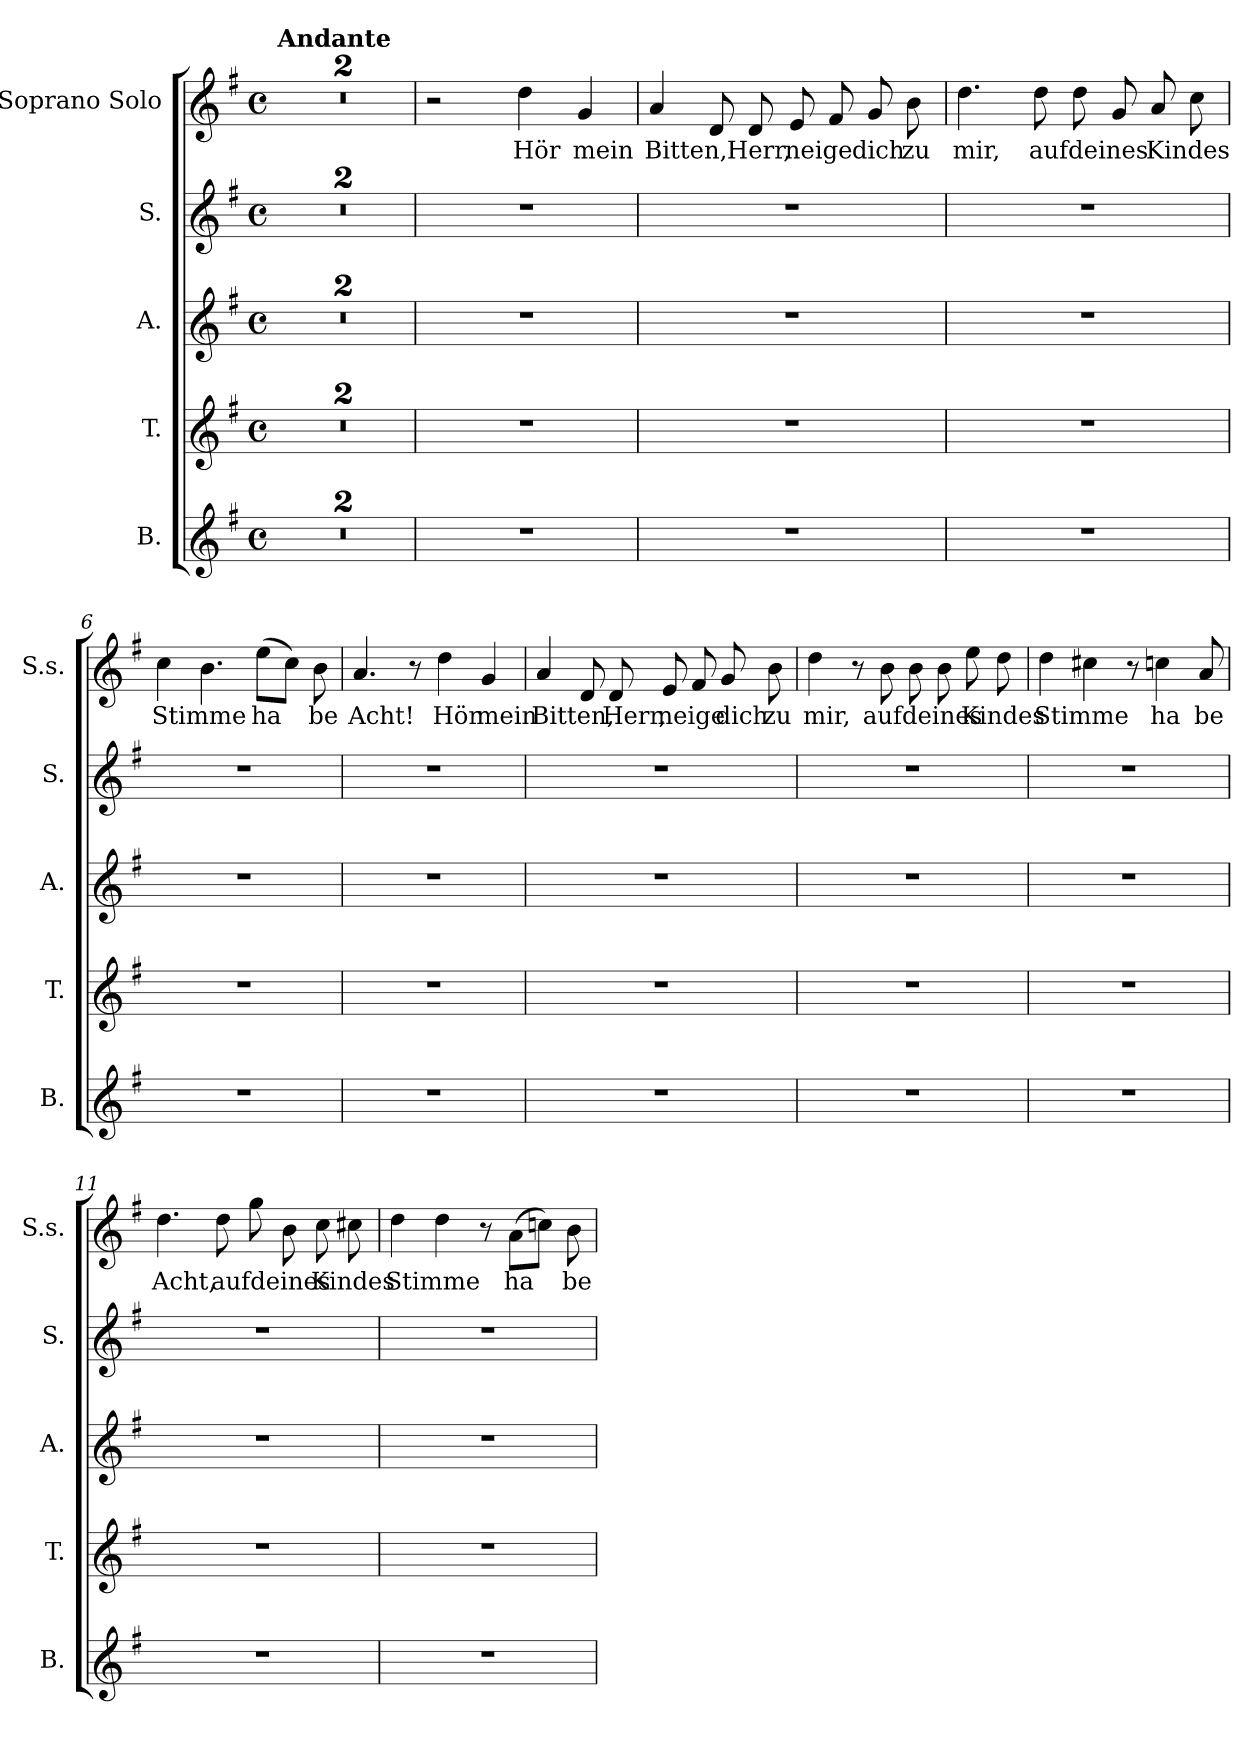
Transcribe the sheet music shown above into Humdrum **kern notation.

**kern	**kern	**kern	**kern	**kern	**text
*part5	*part4	*part3	*part2	*part1	*part1
*staff5	*staff4	*staff3	*staff2	*staff1	*staff1
*I"B.	*I"T.	*I"A.	*I"S.	*I"Soprano Solo	*
*I'B.	*I'T.	*I'A.	*I'S.	*I'S.s.	*
*clefG2	*clefG2	*clefG2	*clefG2	*clefG2	*
*k[f#]	*k[f#]	*k[f#]	*k[f#]	*k[f#]	*
*G:	*G:	*G:	*G:	*G:	*
*M4/4	*M4/4	*M4/4	*M4/4	*M4/4	*
*met(c)	*met(c)	*met(c)	*met(c)	*met(c)	*
=1	=1	=1	=1	=1	=1
!	!	!	!	!LO:TX:a:B:t=Andante	!
1r	1r	1r	1r	1r	.
=2	=2	=2	=2	=2	=2
1r	1r	1r	1r	1r	.
=3	=3	=3	=3	=3	=3
1r	1r	1r	1r	2r	.
!	!	!	!	!	!LO:LY:b
.	.	.	.	4dd\	Hör
!	!	!	!	!	!LO:LY:b
.	.	.	.	4g/	mein
=4	=4	=4	=4	=4	=4
!	!	!	!	!	!LO:LY:b
1r	1r	1r	1r	4a/	Bitten,
.	.	.	.	8d/	.
!	!	!	!	!	!LO:LY:b
.	.	.	.	8d/	Herr,
!	!	!	!	!	!LO:LY:b
.	.	.	.	8e/	neige
.	.	.	.	8f#/	.
!	!	!	!	!	!LO:LY:b
.	.	.	.	8g/	dich
!	!	!	!	!	!LO:LY:b
.	.	.	.	8b\	zu
=5	=5	=5	=5	=5	=5
!	!	!	!	!	!LO:LY:b
1r	1r	1r	1r	4.dd\	mir,
!	!	!	!	!	!LO:LY:b
.	.	.	.	8dd\	aufdeines
.	.	.	.	8dd\	.
.	.	.	.	8g/	.
!	!	!	!	!	!LO:LY:b
.	.	.	.	8a/	Kindes
.	.	.	.	8cc\	.
=6	=6	=6	=6	=6	=6
!	!	!	!	!	!LO:LY:b
1r	1r	1r	1r	4cc\	Stimme
.	.	.	.	4.b\	.
!	!	!	!	!	!LO:LY:b
.	.	.	.	(>8ee\L	ha
.	.	.	.	8cc\J)	.
!	!	!	!	!	!LO:LY:b
.	.	.	.	8b\	be
=7	=7	=7	=7	=7	=7
!	!	!	!	!	!LO:LY:b
1r	1r	1r	1r	4.a/	Acht!
.	.	.	.	8r	.
!	!	!	!	!	!LO:LY:b
.	.	.	.	4dd\	Hör
!	!	!	!	!	!LO:LY:b
.	.	.	.	4g/	mein
!!LO:LB:g=z
=8	=8	=8	=8	=8	=8
!	!	!	!	!	!LO:LY:b
1r	1r	1r	1r	4a/	Bitten,
.	.	.	.	8d/	.
!	!	!	!	!	!LO:LY:b
.	.	.	.	8d/	Herr,
!	!	!	!	!	!LO:LY:b
.	.	.	.	8e/	neige
.	.	.	.	8f#/	.
!	!	!	!	!	!LO:LY:b
.	.	.	.	8g/	dich
!	!	!	!	!	!LO:LY:b
.	.	.	.	8b\	zu
=9	=9	=9	=9	=9	=9
!	!	!	!	!	!LO:LY:b
1r	1r	1r	1r	4dd\	mir,
.	.	.	.	8r	.
!	!	!	!	!	!LO:LY:b
.	.	.	.	8b\	aufdeines
.	.	.	.	8b\	.
.	.	.	.	8b\	.
!	!	!	!	!	!LO:LY:b
.	.	.	.	8ee\	Kindes
.	.	.	.	8dd\	.
=10	=10	=10	=10	=10	=10
!	!	!	!	!	!LO:LY:b
1r	1r	1r	1r	4dd\	Stimme
.	.	.	.	4cc#X\	.
.	.	.	.	8r	.
!	!	!	!	!	!LO:LY:b
.	.	.	.	4ccn\	ha
!	!	!	!	!	!LO:LY:b
.	.	.	.	8a/	be
=11	=11	=11	=11	=11	=11
!	!	!	!	!	!LO:LY:b
1r	1r	1r	1r	4.dd\	Acht,
!	!	!	!	!	!LO:LY:b
.	.	.	.	8dd\	aufdeines
.	.	.	.	8gg\	.
.	.	.	.	8b\	.
!	!	!	!	!	!LO:LY:b
.	.	.	.	8cc\	Kindes
.	.	.	.	8cc#X\	.
=12	=12	=12	=12	=12	=12
!	!	!	!	!	!LO:LY:b
1r	1r	1r	1r	4dd\	Stimme
.	.	.	.	4dd\	.
.	.	.	.	8r	.
!	!	!	!	!	!LO:LY:b
.	.	.	.	(>8a\L	ha
.	.	.	.	8ccn\J)	.
!	!	!	!	!	!LO:LY:b
.	.	.	.	8b\	be
=	=	=	=	=	=
*-	*-	*-	*-	*-	*-
